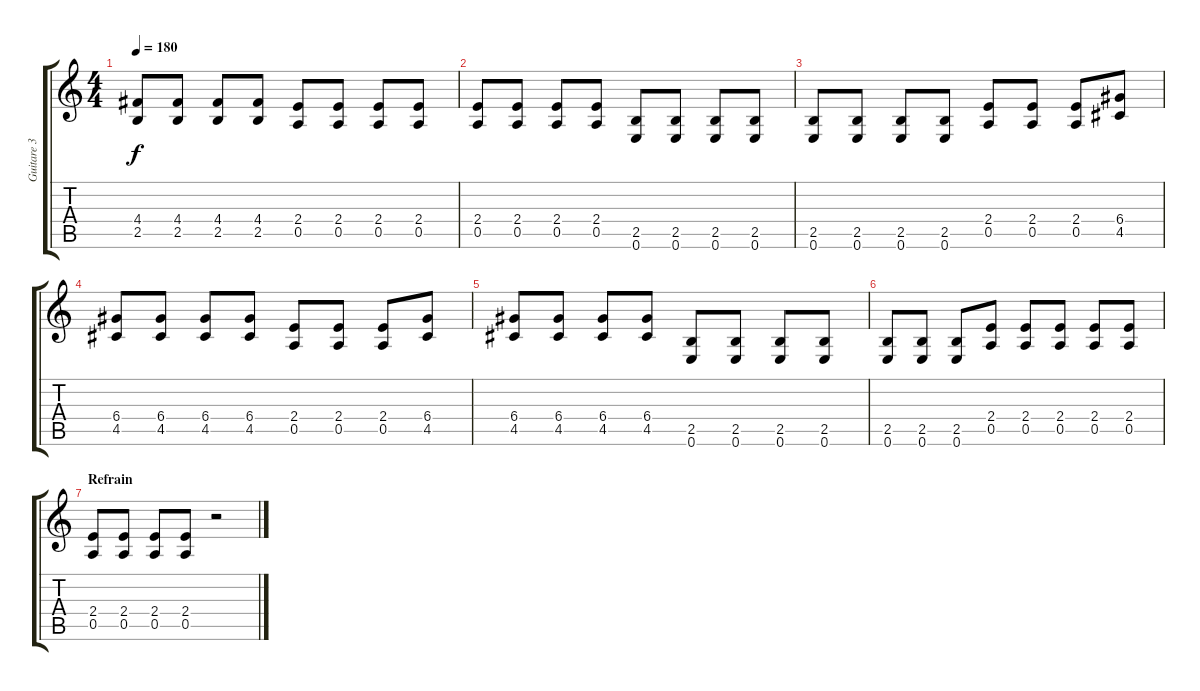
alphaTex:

\track ("Guitare 3" "Guitare 3") {instrument electricguitarmuted}
\staff {score tabs}
\tuning (E4 B3 G3 D3 A2 E2) {hide}
\ts (4 4)
\tempo 180
\clef g2
\ks c
(4.4 2.5).8{dy f} (4.4 2.5).8 (4.4 2.5).8 (4.4 2.5).8 (2.4 0.5).8 (2.4 0.5).8 (2.4 0.5).8 (2.4 0.5).8 |
(2.4 0.5).8 (2.4 0.5).8 (2.4 0.5).8 (2.4 0.5).8 (2.5 0.6).8 (2.5 0.6).8 (2.5 0.6).8 (2.5 0.6).8 |
(2.5 0.6).8 (2.5 0.6).8 (2.5 0.6).8 (2.5 0.6).8 (2.4 0.5).8 (2.4 0.5).8 (2.4 0.5).8 (6.4 4.5).8 |
(6.4 4.5).8 (6.4 4.5).8 (6.4 4.5).8 (6.4 4.5).8 (2.4 0.5).8 (2.4 0.5).8 (2.4 0.5).8 (6.4 4.5).8 |
(6.4 4.5).8 (6.4 4.5).8 (6.4 4.5).8 (6.4 4.5).8 (2.5 0.6).8 (2.5 0.6).8 (2.5 0.6).8 (2.5 0.6).8 |
(2.5 0.6).8 (2.5 0.6).8 (2.5 0.6).8 (2.4 0.5).8 (2.4 0.5).8 (2.4 0.5).8 (2.4 0.5).8 (2.4 0.5).8 |
\section ("" "Refrain")
(2.4 0.5).8 (2.4 0.5).8 (2.4 0.5).8 (2.4 0.5).8 r.2
